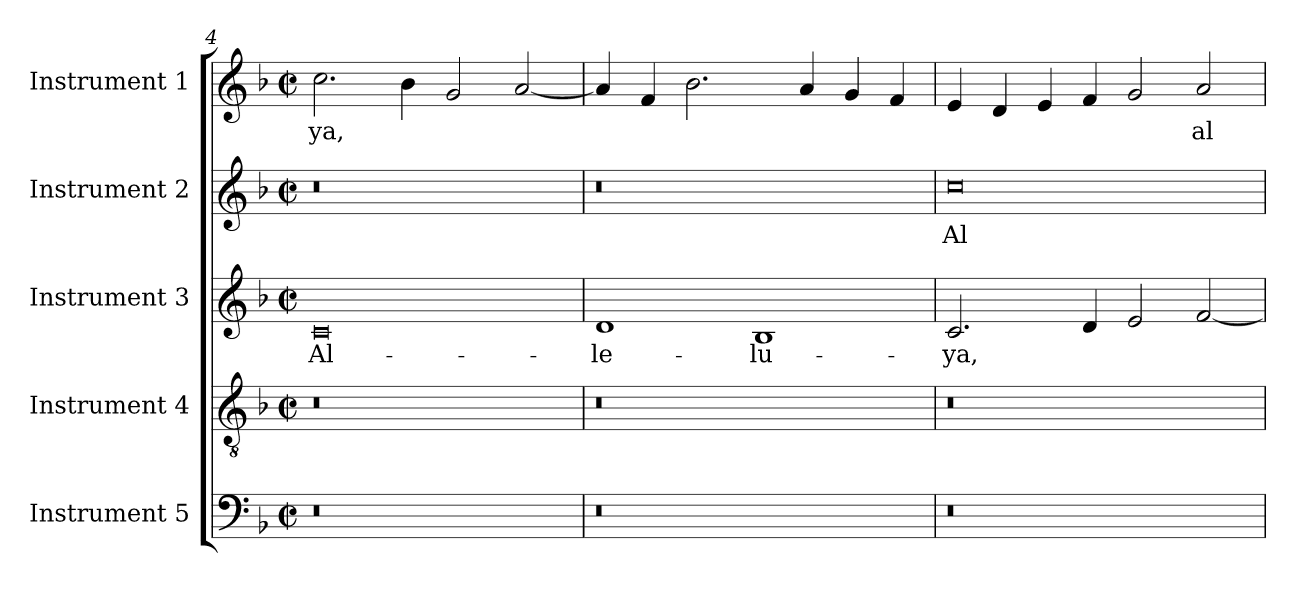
**kern	**kern	**kern	**text	**kern	**text	**kern	**text
*part5	*part4	*part3	*part3	*part2	*part2	*part1	*part1
*staff5	*staff4	*staff3	*staff3	*staff2	*staff2	*staff1	*staff1
*I"Instrument 5	*I"Instrument 4	*I"Instrument 3	*	*I"Instrument 2	*	*I"Instrument 1	*
*clefF4	*clefGv2	*clefG2	*	*clefG2	*	*clefG2	*
*k[b-]	*k[b-]	*k[b-]	*	*k[b-]	*	*k[b-]	*
*F:	*F:	*F:	*	*F:	*	*F:	*
*M2/2	*M2/2	*M2/2	*	*M2/2	*	*M2/2	*
*met(c|)	*met(c|)	*met(c|)	*	*met(c|)	*	*met(c|)	*
=4	=4	=4	=4	=4	=4	=4	=4
!	!	!	!LO:LY:b:cj	!	!	!	!LO:LY:b:cj
0r	0r	0c	Al-	0r	.	2.cc\	-ya,
.	.	.	.	.	.	4b-\	.
.	.	.	.	.	.	2g/	.
.	.	.	.	.	.	[<2a/	.
=5	=5	=5	=5	=5	=5	=5	=5
!	!	!	!LO:LY:b:cj	!	!	!	!
0r	0r	1d	-le-	0r	.	4a/]	.
.	.	.	.	.	.	4f/	.
.	.	.	.	.	.	2.b-\	.
!	!	!	!LO:LY:b:cj	!	!	!	!
.	.	1B-	-lu-	.	.	.	.
.	.	.	.	.	.	4a/	.
.	.	.	.	.	.	4g/	.
.	.	.	.	.	.	4f/	.
=6	=6	=6	=6	=6	=6	=6	=6
!	!	!	!LO:LY:b:cj	!	!LO:LY:b:cj	!	!
0r	0r	2.c/	-ya,	0cc	Al-	4e/	.
.	.	.	.	.	.	4d/	.
.	.	.	.	.	.	4e/	.
.	.	4d/	.	.	.	4f/	.
.	.	2e/	.	.	.	2g/	.
!	!	!	!	!	!	!	!LO:LY:b:cj
.	.	[<2f/	.	.	.	2a/	al-
=	=	=	=	=	=	=	=
*-	*-	*-	*-	*-	*-	*-	*-
